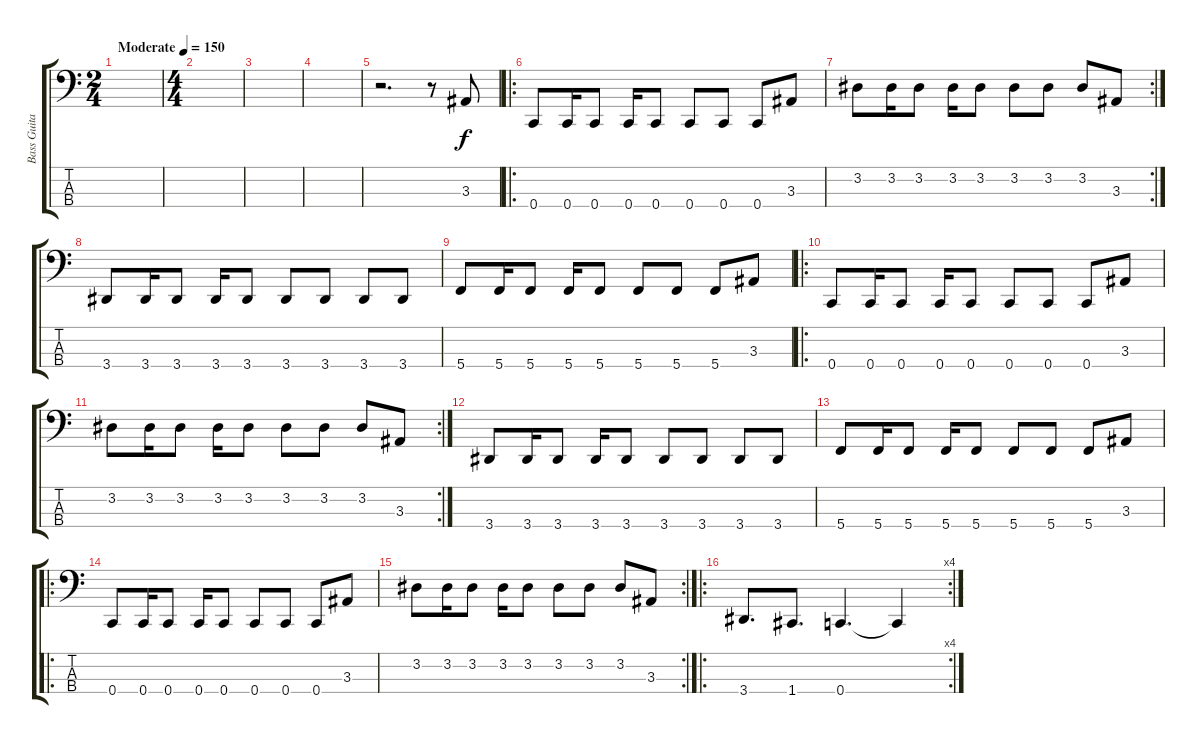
\track ("Bass Guitar" "Bass Guita") {instrument electricbasspick}
\staff {score tabs}
\tuning (F2 C2 G1 C1) {hide}
\ts (2 4)
\tempo (150 "Moderate")
\clef f4
\ks c
|
\ts (4 4)
|
|
|
r.2{d} r.8 3.3.8 |
\ro
0.4.8 0.4.16 0.4.8 0.4.16 0.4.8 0.4.8 0.4.8 0.4.8 3.3.8 |
\rc 2
3.2.8 3.2.16 3.2.8 3.2.16 3.2.8 3.2.8 3.2.8 3.2.8 3.3.8 |
3.4.8 3.4.16 3.4.8 3.4.16 3.4.8 3.4.8 3.4.8 3.4.8 3.4.8 |
5.4.8 5.4.16 5.4.8 5.4.16 5.4.8 5.4.8 5.4.8 5.4.8 3.3.8 |
\ro
0.4.8 0.4.16 0.4.8 0.4.16 0.4.8 0.4.8 0.4.8 0.4.8 3.3.8 |
\rc 2
3.2.8 3.2.16 3.2.8 3.2.16 3.2.8 3.2.8 3.2.8 3.2.8 3.3.8 |
3.4.8 3.4.16 3.4.8 3.4.16 3.4.8 3.4.8 3.4.8 3.4.8 3.4.8 |
5.4.8 5.4.16 5.4.8 5.4.16 5.4.8 5.4.8 5.4.8 5.4.8 3.3.8 |
\ro
0.4.8 0.4.16 0.4.8 0.4.16 0.4.8 0.4.8 0.4.8 0.4.8 3.3.8 |
\rc 2
3.2.8 3.2.16 3.2.8 3.2.16 3.2.8 3.2.8 3.2.8 3.2.8 3.3.8 |
\ro
\rc 4
3.4.8{d} 1.4.8{d} 0.4.4{d} 0.4{t}.4
